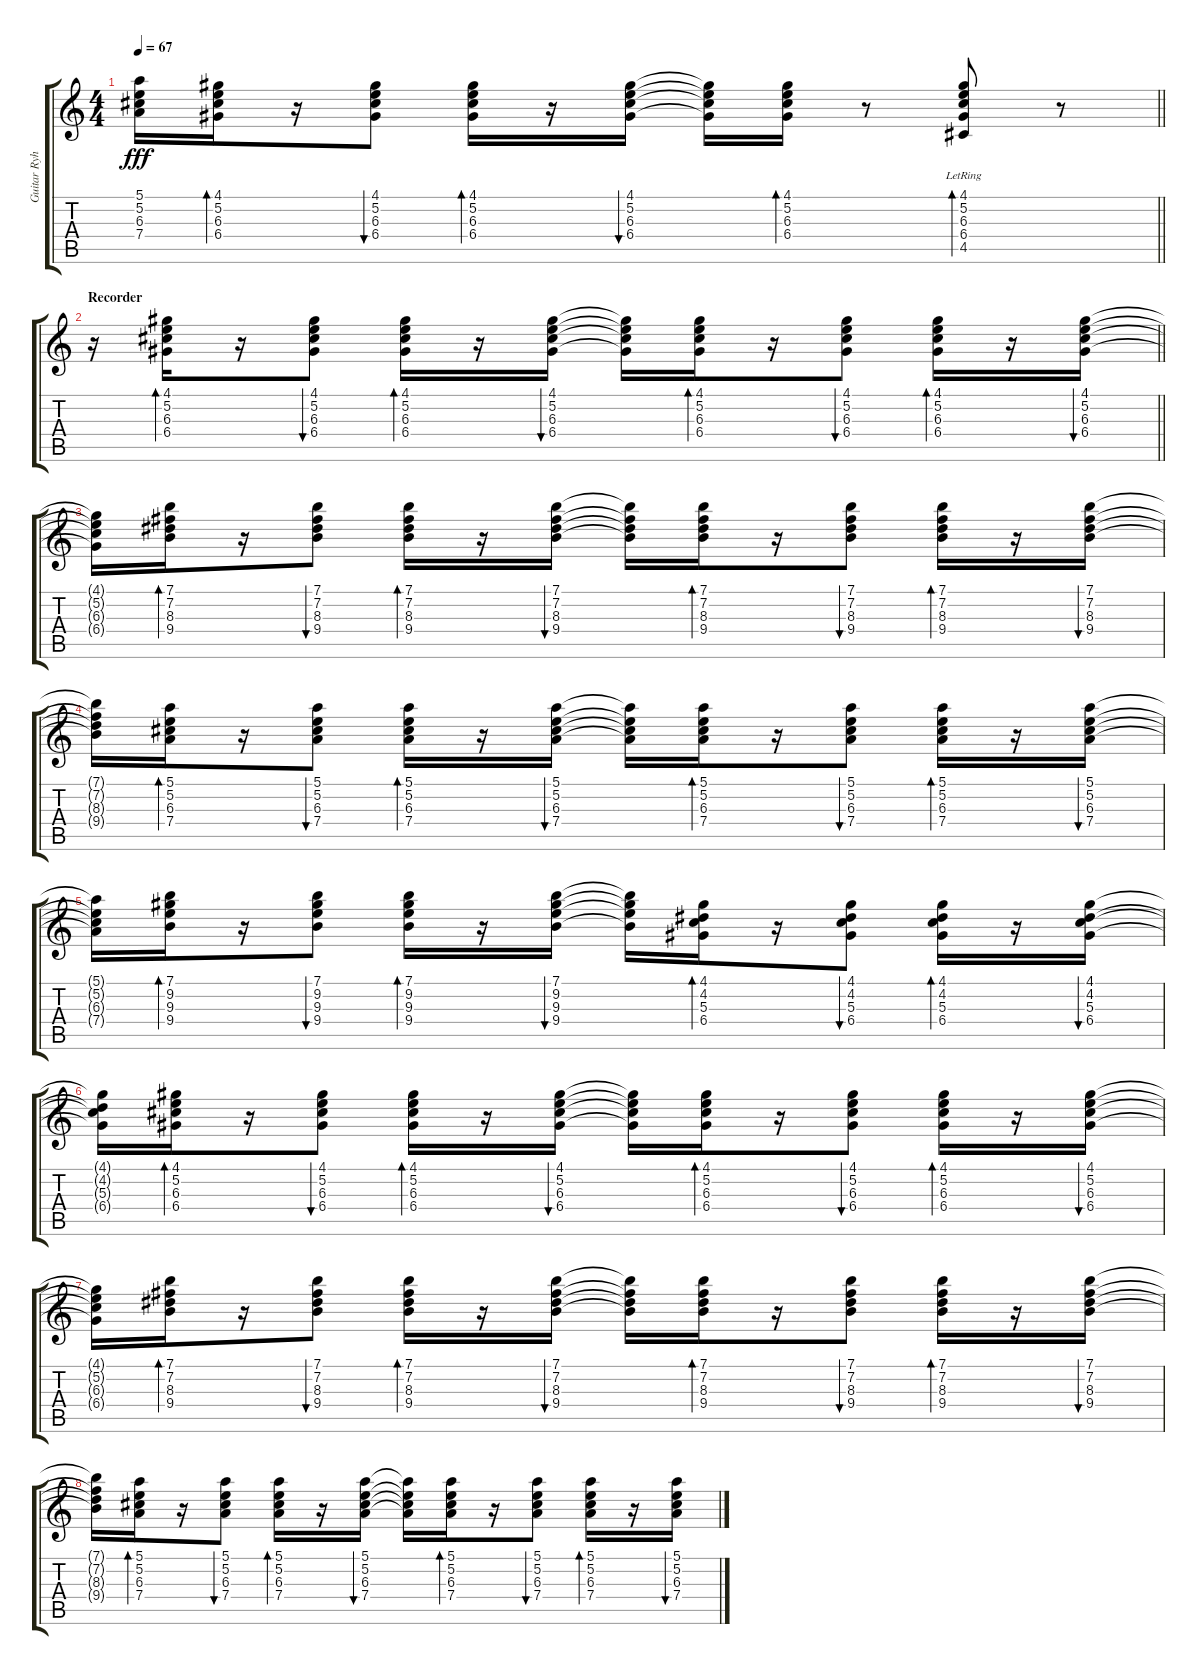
\track ("Guitar Ryhtmy (Apoy)" "Guitar Ryh") {instrument acousticguitarsteel}
\staff {score tabs}
\tuning (E4 B3 G3 D3 A2 E2) {hide}
\ts (4 4)
\tempo 67
\clef g2
\barLineRight lightlight
\ks c
(5.1{t} 5.2{t} 6.3{t} 7.4{t}).16{dy fff} (4.1 5.2 6.3 6.4).16{bd 30} r.16 (4.1 5.2 6.3 6.4).8{bu 30} (4.1 5.2 6.3 6.4).16{bd 30} r.16 (4.1 5.2 6.3 6.4).16{bu 30} (4.1{t} 5.2{t} 6.3{t} 6.4{t}).16 (4.1 5.2 6.3 6.4).16{bd 30} r.8 (4.1 5.2 6.3 6.4 4.5{lr}).8{bd 30} r.8 |
\section ("" "Recorder")
\barLineRight lightlight
r.16{volume 10 balance 8} (4.1 5.2 6.3 6.4).16{bd 30} r.16 (4.1 5.2 6.3 6.4).8{bu 30} (4.1 5.2 6.3 6.4).16{bd 30} r.16 (4.1 5.2 6.3 6.4).16{bu 30} (4.1{t} 5.2{t} 6.3{t} 6.4{t}).16 (4.1 5.2 6.3 6.4).16{bd 30} r.16 (4.1 5.2 6.3 6.4).8{bu 30} (4.1 5.2 6.3 6.4).16{bd 30} r.16 (4.1 5.2 6.3 6.4).16{bu 30} |
(4.1{t} 5.2{t} 6.3{t} 6.4{t}).16 (7.1 7.2 8.3 9.4).16{bd 30} r.16 (7.1 7.2 8.3 9.4).8{bu 30} (7.1 7.2 8.3 9.4).16{bd 30} r.16 (7.1 7.2 8.3 9.4).16{bu 30} (7.1{t} 7.2{t} 8.3{t} 9.4{t}).16 (7.1 7.2 8.3 9.4).16{bd 30} r.16 (7.1 7.2 8.3 9.4).8{bu 30} (7.1 7.2 8.3 9.4).16{bd 30} r.16 (7.1 7.2 8.3 9.4).16{bu 30} |
(7.1{t} 7.2{t} 8.3{t} 9.4{t}).16 (5.1 5.2 6.3 7.4).16{bd 30} r.16 (5.1 5.2 6.3 7.4).8{bu 30} (5.1 5.2 6.3 7.4).16{bd 30} r.16 (5.1 5.2 6.3 7.4).16{bu 30} (5.1{t} 5.2{t} 6.3{t} 7.4{t}).16 (5.1 5.2 6.3 7.4).16{bd 30} r.16 (5.1 5.2 6.3 7.4).8{bu 30} (5.1 5.2 6.3 7.4).16{bd 30} r.16 (5.1 5.2 6.3 7.4).16{bu 30} |
(5.1{t} 5.2{t} 6.3{t} 7.4{t}).16 (7.1 9.2 9.3 9.4).16{bd 30} r.16 (7.1 9.2 9.3 9.4).8{bu 30} (7.1 9.2 9.3 9.4).16{bd 30} r.16 (7.1 9.2 9.3 9.4).16{bu 30} (7.1{t} 9.2{t} 9.3{t} 9.4{t}).16 (4.1 4.2 5.3 6.4).16{bd 30} r.16 (4.1 4.2 5.3 6.4).8{bu 30} (4.1 4.2 5.3 6.4).16{bd 30} r.16 (4.1 4.2 5.3 6.4).16{bu 30} |
(4.1{t} 4.2{t} 5.3{t} 6.4{t}).16 (4.1 5.2 6.3 6.4).16{bd 30} r.16 (4.1 5.2 6.3 6.4).8{bu 30} (4.1 5.2 6.3 6.4).16{bd 30} r.16 (4.1 5.2 6.3 6.4).16{bu 30} (4.1{t} 5.2{t} 6.3{t} 6.4{t}).16 (4.1 5.2 6.3 6.4).16{bd 30} r.16 (4.1 5.2 6.3 6.4).8{bu 30} (4.1 5.2 6.3 6.4).16{bd 30} r.16 (4.1 5.2 6.3 6.4).16{bu 30} |
(4.1{t} 5.2{t} 6.3{t} 6.4{t}).16 (7.1 7.2 8.3 9.4).16{bd 30} r.16 (7.1 7.2 8.3 9.4).8{bu 30} (7.1 7.2 8.3 9.4).16{bd 30} r.16 (7.1 7.2 8.3 9.4).16{bu 30} (7.1{t} 7.2{t} 8.3{t} 9.4{t}).16 (7.1 7.2 8.3 9.4).16{bd 30} r.16 (7.1 7.2 8.3 9.4).8{bu 30} (7.1 7.2 8.3 9.4).16{bd 30} r.16 (7.1 7.2 8.3 9.4).16{bu 30} |
(7.1{t} 7.2{t} 8.3{t} 9.4{t}).16 (5.1 5.2 6.3 7.4).16{bd 30} r.16 (5.1 5.2 6.3 7.4).8{bu 30} (5.1 5.2 6.3 7.4).16{bd 30} r.16 (5.1 5.2 6.3 7.4).16{bu 30} (5.1{t} 5.2{t} 6.3{t} 7.4{t}).16 (5.1 5.2 6.3 7.4).16{bd 30} r.16 (5.1 5.2 6.3 7.4).8{bu 30} (5.1 5.2 6.3 7.4).16{bd 30} r.16 (5.1 5.2 6.3 7.4).16{bu 30}
